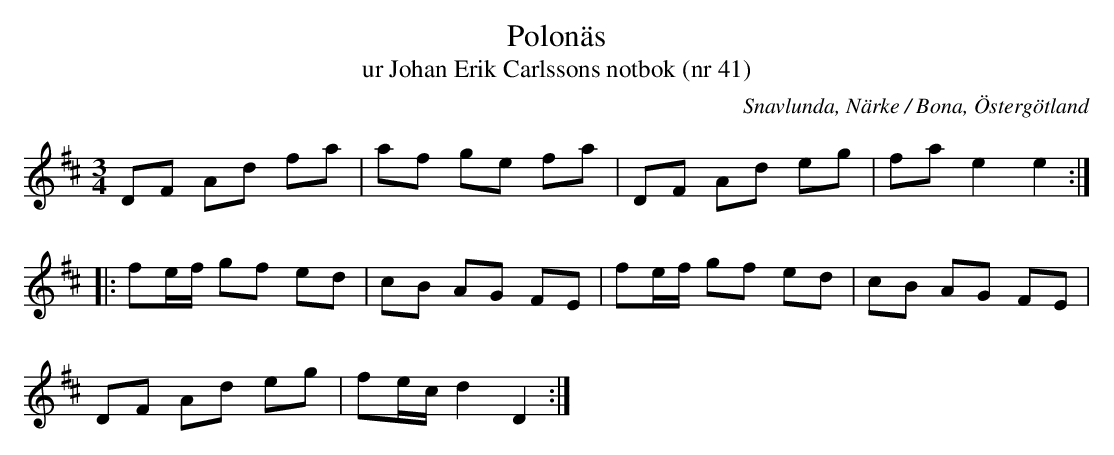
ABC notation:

X:1
T:Polonäs
T:ur Johan Erik Carlssons notbok (nr 41)
O:Snavlunda, Närke / Bona, Östergötland
M:3/4
L:1/8
K:D
DF Ad fa | af ge fa | DF Ad eg | fa e2 e2 ::
fe/f/ gf ed | cB AG FE | fe/f/ gf ed | cB AG FE |
DF Ad eg | fe/c/ d2 D2 :|
